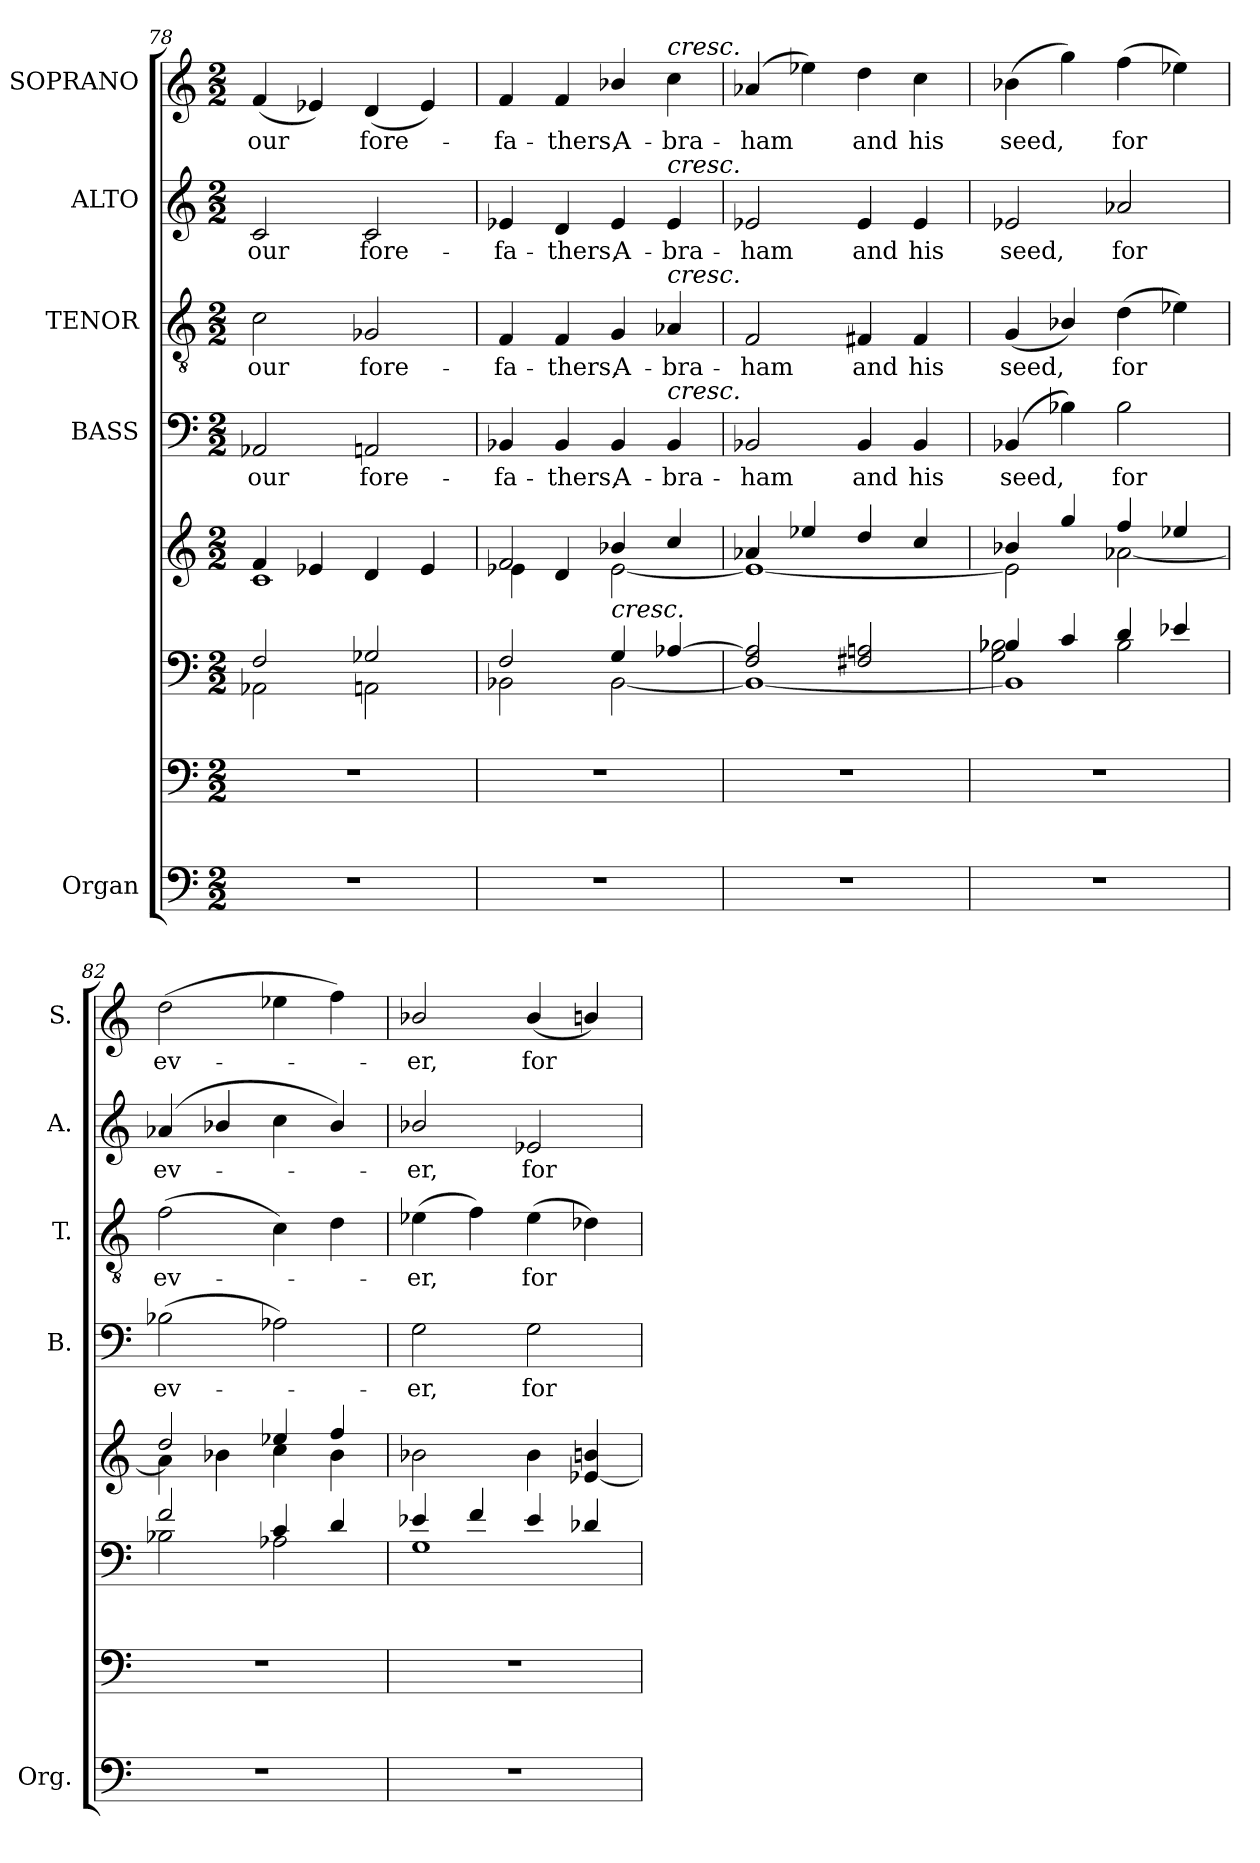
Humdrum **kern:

**kern	**kern	**kern	**kern	**kern	**text	**kern	**text	**kern	**text	**kern	**text
*part5	*part5	*part5	*part5	*part4	*part4	*part3	*part3	*part2	*part2	*part1	*part1
*staff8	*staff7	*staff6	*staff5	*staff4	*staff4	*staff3	*staff3	*staff2	*staff2	*staff1	*staff1
*I"Organ	*	*	*	*I"BASS	*	*I"TENOR	*	*I"ALTO	*	*I"SOPRANO	*
*I'Org.	*	*	*	*I'B.	*	*I'T.	*	*I'A.	*	*I'S.	*
*clefF4	*clefF4	*clefF4	*clefG2	*clefF4	*	*clefGv2	*	*clefG2	*	*clefG2	*
*	*	*	*	*	*	*ITrd7c12	*	*	*	*	*
*k[]	*k[]	*k[]	*k[]	*k[]	*	*k[]	*	*k[]	*	*k[]	*
*C:	*C:	*C:	*C:	*C:	*	*C:	*	*C:	*	*C:	*
*M2/2	*M2/2	*M2/2	*M2/2	*M2/2	*	*M2/2	*	*M2/2	*	*M2/2	*
=78	=78	=78	=78	=78	=78	=78	=78	=78	=78	=78	=78
*	*	*^	*^	*	*	*	*	*	*	*	*
!	!	!	!	!	!	!	!LO:LY:b:color=#000000	!	!	!	!	!	!
!	!	!	!	!	!	!	!	!	!LO:LY:b:color=#000000	!	!	!	!
!	!	!	!	!	!	!	!	!	!	!	!LO:LY:b:color=#000000	!	!
!	!	!	!	!	!	!	!	!	!	!	!	!	!LO:LY:b:color=#000000
1r	1r	2Fi/	2AA-Xi\	4fi/	1ci	2AA-Xi/	our	2Ci\	our	2ci/	our	(4fi/	our
.	.	.	.	4e-i/	.	.	.	.	.	.	.	4e-i/)	.
!	!	!	!	!	!	!	!LO:LY:b:color=#000000	!	!	!	!	!	!
!	!	!	!	!	!	!	!	!	!LO:LY:b:color=#000000	!	!	!	!
!	!	!	!	!	!	!	!	!	!	!	!LO:LY:b:color=#000000	!	!
!	!	!	!	!	!	!	!	!	!	!	!	!	!LO:LY:b:color=#000000
.	.	2G-Xi/	2AAni\	4di/	.	2AAni/	fore-	2GG-Xi/	fore-	2ci/	fore-	(4di/	fore-
.	.	.	.	4e-i/	.	.	.	.	.	.	.	4e-i/)	.
=79	=79	=79	=79	=79	=79	=79	=79	=79	=79	=79	=79	=79	=79
!	!	!	!	!	!	!	!LO:LY:b:color=#000000	!	!	!	!	!	!
!	!	!	!	!	!	!	!	!	!LO:LY:b:color=#000000	!	!	!	!
!	!	!	!	!	!	!	!	!	!	!	!LO:LY:b:color=#000000	!	!
!	!	!	!	!	!	!	!	!	!	!	!	!	!LO:LY:b:color=#000000
1r	1r	2Fi/	2BB-i\	2fi/	4e-i\	4BB-i/	-fa-	4FFi/	-fa-	4e-i/	-fa-	4fi/	-fa-
!	!	!	!	!	!	!	!LO:LY:b:color=#000000	!	!	!	!	!	!
!	!	!	!	!	!	!	!	!	!LO:LY:b:color=#000000	!	!	!	!
!	!	!	!	!	!	!	!	!	!	!	!LO:LY:b:color=#000000	!	!
!	!	!	!	!	!	!	!	!	!	!	!	!	!LO:LY:b:color=#000000
.	.	.	.	.	4di/	4BB-i/	-thers,	4FFi/	-thers,	4di/	-thers,	4fi/	-thers,
!	!	!	!	!	!	!	!LO:LY:b:color=#000000	!	!	!	!	!	!
!	!	!	!	!	!	!	!	!	!LO:LY:b:color=#000000	!	!	!	!
!	!	!	!	!	!	!	!	!	!	!	!LO:LY:b:color=#000000	!	!
!	!	!LO:TX:a:i:t=cresc.	!	!	!	!	!	!	!	!	!	!	!
!	!	!	!	!	!	!	!	!	!	!	!	!	!LO:LY:b:color=#000000
.	.	4Gi/	[2BB-i\	4b-i/	[2e-i\	4BB-i/	A-	4GGi/	A-	4e-i/	A-	4b-i/	A-
!	!	!	!	!	!	!	!LO:LY:b:color=#000000	!	!	!	!	!	!
!	!	!	!	!	!	!	!	!	!LO:LY:b:color=#000000	!	!	!	!
!	!	!	!	!	!	!	!	!	!	!	!LO:LY:b:color=#000000	!	!
!	!	!	!	!	!	!	!	!	!	!	!	!LO:TX:a:i:t=cresc.	!
!	!	!	!	!	!	!	!	!	!	!LO:TX:a:i:t=cresc.	!	!	!
!	!	!	!	!	!	!	!	!LO:TX:a:i:t=cresc.	!	!	!	!	!
!	!	!	!	!	!	!LO:TX:a:i:t=cresc.	!	!	!	!	!	!	!
!	!	!	!	!	!	!	!	!	!	!	!	!	!LO:LY:b:color=#000000
.	.	[4A-Xi/	.	4cci/	.	4BB-i/	-bra-	4AA-Xi/	-bra-	4e-i/	-bra-	4cci\	-bra-
!!LO:LB:g=z
=80	=80	=80	=80	=80	=80	=80	=80	=80	=80	=80	=80	=80	=80
!	!	!	!	!	!	!	!LO:LY:b:color=#000000	!	!	!	!	!	!
!	!	!	!	!	!	!	!	!	!LO:LY:b:color=#000000	!	!	!	!
!	!	!	!	!	!	!	!	!	!	!	!LO:LY:b:color=#000000	!	!
!	!	!	!	!	!	!	!	!	!	!	!	!	!LO:LY:b:color=#000000
1r	1r	2Fi/ 2A-i]	1BB-i_	4a-Xi/	1e-i_	2BB-i/	-ham	2FFi/	-ham	2e-i/	-ham	(4a-Xi/	-ham
.	.	.	.	4ee-i/	.	.	.	.	.	.	.	4ee-i\)	.
!	!	!	!	!	!	!	!LO:LY:b:color=#000000	!	!	!	!	!	!
!	!	!	!	!	!	!	!	!	!LO:LY:b:color=#000000	!	!	!	!
!	!	!	!	!	!	!	!	!	!	!	!LO:LY:b:color=#000000	!	!
!	!	!	!	!	!	!	!	!	!	!	!	!	!LO:LY:b:color=#000000
.	.	2F#Xi/ 2Ani	.	4ddi/	.	4BB-i/	and	4FF#Xi/	and	4e-i/	and	4ddi\	and
!	!	!	!	!	!	!	!LO:LY:b:color=#000000	!	!	!	!	!	!
!	!	!	!	!	!	!	!	!	!LO:LY:b:color=#000000	!	!	!	!
!	!	!	!	!	!	!	!	!	!	!	!LO:LY:b:color=#000000	!	!
!	!	!	!	!	!	!	!	!	!	!	!	!	!LO:LY:b:color=#000000
.	.	.	.	4cci/	.	4BB-i/	his	4FF#i/	his	4e-i/	his	4cci\	his
=81	=81	=81	=81	=81	=81	=81	=81	=81	=81	=81	=81	=81	=81
*	*	*	*^	*	*	*	*	*	*	*	*	*	*
!	!	!	!	!	!	!	!	!LO:LY:b:color=#000000	!	!	!	!	!	!
!	!	!	!	!	!	!	!	!	!	!LO:LY:b:color=#000000	!	!	!	!
!	!	!	!	!	!	!	!	!	!	!	!	!LO:LY:b:color=#000000	!	!
!	!	!	!	!	!	!	!	!	!	!	!	!	!	!LO:LY:b:color=#000000
1r	1r	4B-i/	2Gi\ 2B-i	1BB-i]	4b-i/	2e-i\]	(4BB-i/	seed,	(4GGi/	seed,	2e-i/	seed,	(4b-i\	seed,
.	.	4ci/	.	.	4ggi/	.	4B-i\)	.	4BB-i/)	.	.	.	4ggi\)	.
!	!	!	!	!	!	!	!	!LO:LY:b:color=#000000	!	!	!	!	!	!
!	!	!	!	!	!	!	!	!	!	!LO:LY:b:color=#000000	!	!	!	!
!	!	!	!	!	!	!	!	!	!	!	!	!LO:LY:b:color=#000000	!	!
!	!	!	!	!	!	!	!	!	!	!	!	!	!	!LO:LY:b:color=#000000
.	.	4di/	2B-i\	.	4ffi/	[2a-Xi\	2B-i\	for	(4Di\	for	2a-Xi/	for	(4ffi\	for
.	.	4e-i/	.	.	4ee-i/	.	.	.	4E-i\)	.	.	.	4ee-i\)	.
*	*	*	*v	*v	*	*	*	*	*	*	*	*	*	*
=82	=82	=82	=82	=82	=82	=82	=82	=82	=82	=82	=82	=82	=82
!	!	!	!	!	!	!	!LO:LY:b:color=#000000	!	!	!	!	!	!
!	!	!	!	!	!	!	!	!	!LO:LY:b:color=#000000	!	!	!	!
!	!	!	!	!	!	!	!	!	!	!	!LO:LY:b:color=#000000	!	!
!	!	!	!	!	!	!	!	!	!	!	!	!	!LO:LY:b:color=#000000
1r	1r	2fi/	2B-i\	2ddi/	4a-i\]	(2B-i\	ev-	(2Fi\	ev-	(4a-Xi/	ev-	(2ddi\	ev-
.	.	.	.	.	4b-i\	.	.	.	.	4b-i/	.	.	.
.	.	4ci/	2A-Xi\	4ee-i/	4cci\	2A-Xi\)	.	4Ci\)	.	4cci\	.	4ee-i\	.
.	.	4di/	.	4ffi/	4b-i\	.	.	4Di\	.	4b-i/)	.	4ffi\)	.
*	*	*	*	*v	*v	*	*	*	*	*	*	*	*
=83	=83	=83	=83	=83	=83	=83	=83	=83	=83	=83	=83	=83
*	*	*	*	*^	*	*	*	*	*	*	*	*
!	!	!	!	!	!	!	!LO:LY:b:color=#000000	!	!	!	!	!	!
*	*	*	*	*v	*v	*	*	*	*	*	*	*	*
*	*	*	*	*^	*	*	*	*	*	*	*	*
!	!	!	!	!	!	!	!	!	!LO:LY:b:color=#000000	!	!	!	!
*	*	*	*	*v	*v	*	*	*	*	*	*	*	*
*	*	*	*	*^	*	*	*	*	*	*	*	*
!	!	!	!	!	!	!	!	!	!	!	!LO:LY:b:color=#000000	!	!
*	*	*	*	*v	*v	*	*	*	*	*	*	*	*
*	*	*	*	*^	*	*	*	*	*	*	*	*
!	!	!	!	!	!	!	!	!	!	!	!	!	!LO:LY:b:color=#000000
*	*	*	*	*v	*v	*	*	*	*	*	*	*	*
1r	1r	4e-i/	1Gi	2b-i\	2Gi\	-er,	(4E-i\	-er,	2b-i/	-er,	2b-i/	-er,
.	.	4fi/	.	.	.	.	4Fi\)	.	.	.	.	.
!	!	!	!	!	!	!LO:LY:b:color=#000000	!	!	!	!	!	!
!	!	!	!	!	!	!	!	!LO:LY:b:color=#000000	!	!	!	!
!	!	!	!	!	!	!	!	!	!	!LO:LY:b:color=#000000	!	!
!	!	!	!	!	!	!	!	!	!	!	!	!LO:LY:b:color=#000000
.	.	4e-i/	.	4b-i\	2Gi\	for	(4E-i\	for	2e-i/	for	(4b-i/	for
.	.	4d-Xi/	.	[4e-i/ 4bni	.	.	4D-Xi\)	.	.	.	4bni/)	.
*	*	*v	*v	*	*	*	*	*	*	*	*	*
=	=	=	=	=	=	=	=	=	=	=	=
*-	*-	*-	*-	*-	*-	*-	*-	*-	*-	*-	*-
